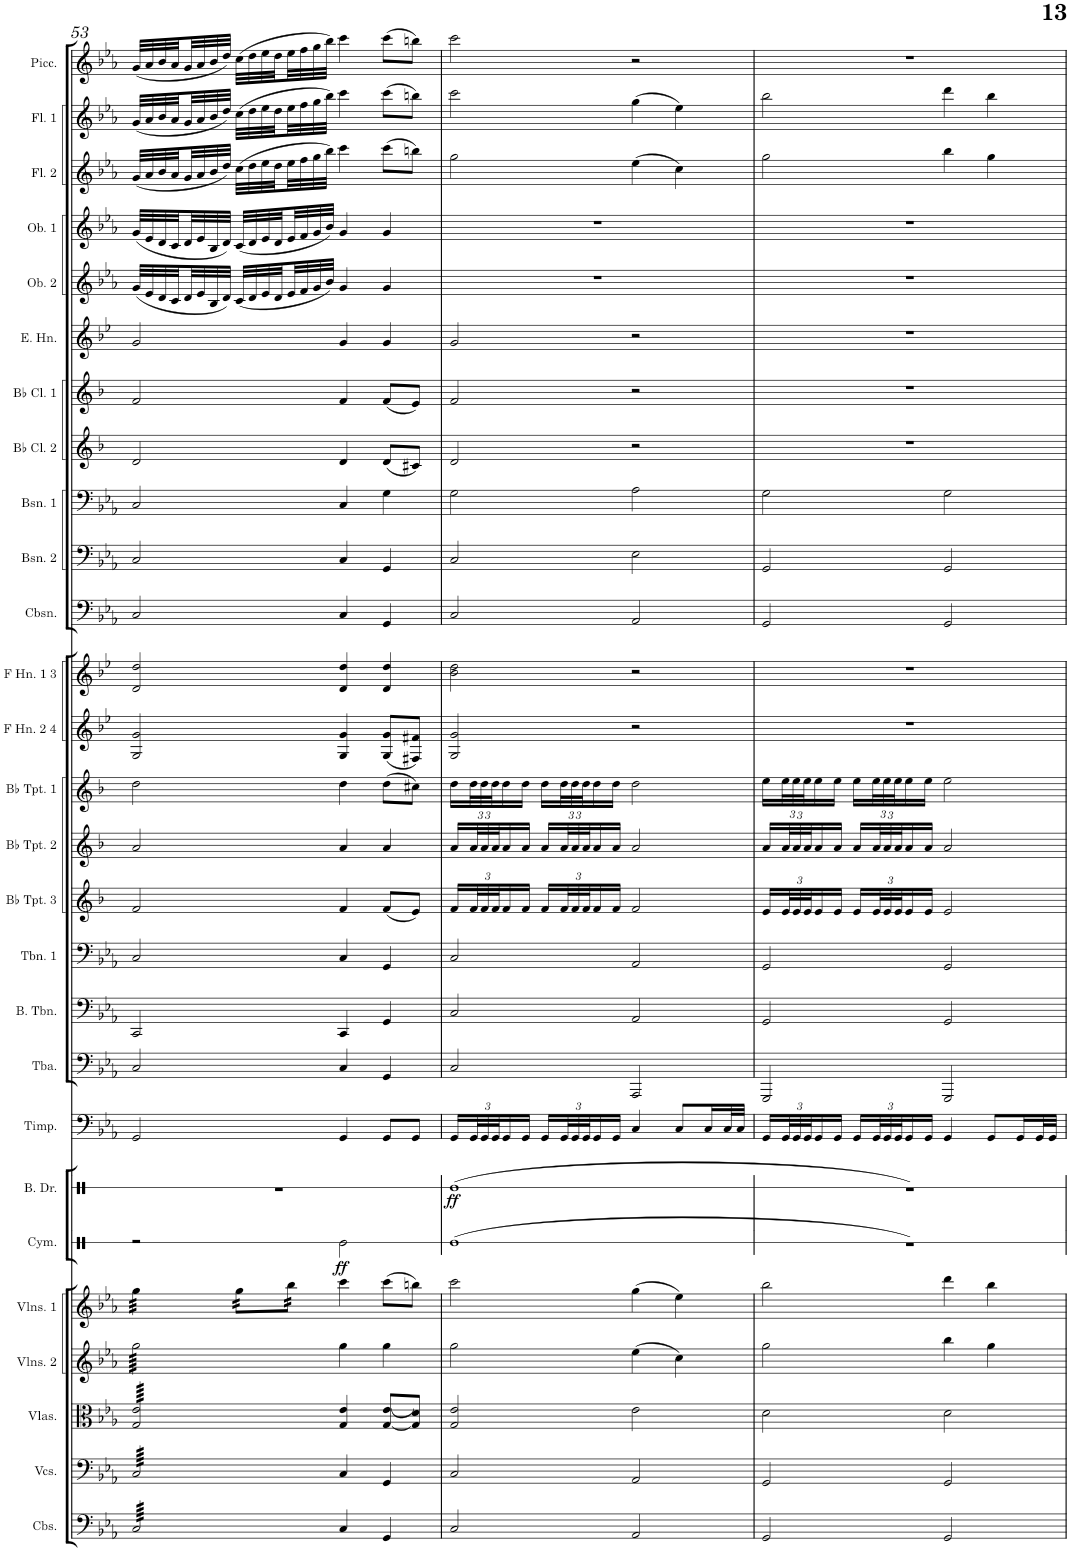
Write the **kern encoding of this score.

**kern	**kern	**kern	**kern	**kern	**kern	**dynam	**kern	**kern	**kern	**kern	**kern	**kern	**kern	**kern	**kern	**kern	**kern	**kern	**kern	**kern	**kern	**kern	**kern	**kern	**kern	**kern
*part26	*part25	*part24	*part23	*part22	*part21	*part21	*part20	*part19	*part18	*part17	*part16	*part15	*part14	*part13	*part12	*part11	*part10	*part9	*part8	*part7	*part6	*part5	*part4	*part3	*part2	*part1
*staff26	*staff25	*staff24	*staff23	*staff22	*staff21	*staff21	*staff20	*staff19	*staff18	*staff17	*staff16	*staff15	*staff14	*staff13	*staff12	*staff11	*staff10	*staff9	*staff8	*staff7	*staff6	*staff5	*staff4	*staff3	*staff2	*staff1
*I"Contrabasses	*I"Violoncellos	*I"Violas	*I"Violins 2	*I"Violins 1	*I"Bass Drum	*	*I"Timpani	*I"Tuba	*I"Bass Trombone	*I"Trombone 1	*I"Bb Trumpet 3	*I"Bb Trumpet 2	*I"Bb Trumpet 1	*I"F Horn 2 &amp; 4	*I"F Horn 1 &amp; 3	*I"Contrabassoon	*I"Bassoon 2	*I"Bassoon 1	*I"Bb Clarinet 2	*I"Bb Clarinet 1	*I"English Horn	*I"Oboe 2	*I"Oboe 1	*I"Flute 2	*I"Flute 1	*I"Piccolo
*I'Cbs.	*I'Vcs.	*I'Vlas.	*I'Vlns. 2	*I'Vlns. 1	*I'B. Dr.	*	*I'Timp.	*I'Tba.	*I'B. Tbn.	*I'Tbn. 1	*I'Bb Tpt. 3	*I'Bb Tpt. 2	*I'Bb Tpt. 1	*I'F Hn. 2 4	*I'F Hn. 1 3	*I'Cbsn.	*I'Bsn. 2	*I'Bsn. 1	*I'Bb Cl. 2	*I'Bb Cl. 1	*I'E. Hn.	*I'Ob. 2	*I'Ob. 1	*I'Fl. 2	*I'Fl. 1	*I'Picc.
!!LO:PB:g=z
*clefF4	*clefF4	*clefC3	*clefG2	*clefG2	*clefX	*	*clefF4	*clefF4	*clefF4	*clefF4	*clefG2	*clefG2	*clefG2	*clefG2	*clefG2	*clefF4	*clefF4	*clefF4	*clefG2	*clefG2	*clefG2	*clefG2	*clefG2	*clefG2	*clefG2	*clefG2
*Trd7c12	*	*	*	*	*	*	*	*	*	*	*Trd1c2	*Trd1c2	*Trd1c2	*Trd4c7	*Trd4c7	*Trd7c12	*	*	*Trd1c2	*Trd1c2	*Trd4c7	*	*	*	*	*Trd-7c-12
*k[b-e-a-]	*k[b-e-a-]	*k[b-e-a-]	*k[b-e-a-]	*k[b-e-a-]	*k[f#]	*	*k[b-e-a-]	*k[b-e-a-]	*k[b-e-a-]	*k[b-e-a-]	*k[b-]	*k[b-]	*k[b-]	*k[b-e-]	*k[b-e-]	*k[b-e-a-]	*k[b-e-a-]	*k[b-e-a-]	*k[b-]	*k[b-]	*k[b-e-]	*k[b-e-a-]	*k[b-e-a-]	*k[b-e-a-]	*k[b-e-a-]	*k[b-e-a-]
*M4/4	*M4/4	*M4/4	*M4/4	*M4/4	*M4/4	*	*M4/4	*M4/4	*M4/4	*M4/4	*M4/4	*M4/4	*M4/4	*M4/4	*M4/4	*M4/4	*M4/4	*M4/4	*M4/4	*M4/4	*M4/4	*M4/4	*M4/4	*M4/4	*M4/4	*M4/4
=53	=53	=53	=53	=53	=53	=53	=53	=53	=53	=53	=53	=53	=53	=53	=53	=53	=53	=53	=53	=53	=53	=53	=53	=53	=53	=53
*tremolo	*	*	*	*	*	*	*	*	*	*	*	*	*	*	*	*	*	*	*	*	*	*	*	*	*	*
*	*tremolo	*	*	*	*	*	*	*	*	*	*	*	*	*	*	*	*	*	*	*	*	*	*	*	*	*
*	*	*tremolo	*	*	*	*	*	*	*	*	*	*	*	*	*	*	*	*	*	*	*	*	*	*	*	*
*	*	*	*tremolo	*	*	*	*	*	*	*	*	*	*	*	*	*	*	*	*	*	*	*	*	*	*	*
*	*	*	*	*tremolo	*	*	*	*	*	*	*	*	*	*	*	*	*	*	*	*	*	*	*	*	*	*
64C/LLLL	64C/LLLL	64G/ 64e-/LLLL	64gg\LLLL	32gg\LLL	1r	.	2GG/	2C/	2CC/	2C/	2f/	2a/	2dd\	2G/ 2g/	2d/ 2dd/	2C/	2C/	2C/	2d/	2f/	2g/	(32g/LLL	(32g/LLL	(32g/LLL	(32g/LLL	(32g/LLL
64C/	64C/	64G/ 64e-/	64gg\	.	.	.	.	.	.	.	.	.	.	.	.	.	.	.	.	.	.	.	.	.	.	.
64C/	64C/	64G/ 64e-/	64gg\	32gg\	.	.	.	.	.	.	.	.	.	.	.	.	.	.	.	.	.	32e-/	32e-/	32a-/	32a-/	32a-/
64C/	64C/	64G/ 64e-/	64gg\	.	.	.	.	.	.	.	.	.	.	.	.	.	.	.	.	.	.	.	.	.	.	.
64C/	64C/	64G/ 64e-/	64gg\	32gg\	.	.	.	.	.	.	.	.	.	.	.	.	.	.	.	.	.	32d/	32d/	32b-/	32b-/	32b-/
64C/	64C/	64G/ 64e-/	64gg\	.	.	.	.	.	.	.	.	.	.	.	.	.	.	.	.	.	.	.	.	.	.	.
64C/	64C/	64G/ 64e-/	64gg\	32gg\	.	.	.	.	.	.	.	.	.	.	.	.	.	.	.	.	.	32c/	32c/	32a-/	32a-/	32a-/
64C/	64C/	64G/ 64e-/	64gg\	.	.	.	.	.	.	.	.	.	.	.	.	.	.	.	.	.	.	.	.	.	.	.
64C/	64C/	64G/ 64e-/	64gg\	32gg\	.	.	.	.	.	.	.	.	.	.	.	.	.	.	.	.	.	32d/	32d/	32g/	32g/	32g/
64C/	64C/	64G/ 64e-/	64gg\	.	.	.	.	.	.	.	.	.	.	.	.	.	.	.	.	.	.	.	.	.	.	.
64C/	64C/	64G/ 64e-/	64gg\	32gg\	.	.	.	.	.	.	.	.	.	.	.	.	.	.	.	.	.	32e-/	32e-/	32a-/	32a-/	32a-/
64C/	64C/	64G/ 64e-/	64gg\	.	.	.	.	.	.	.	.	.	.	.	.	.	.	.	.	.	.	.	.	.	.	.
64C/	64C/	64G/ 64e-/	64gg\	32gg\	.	.	.	.	.	.	.	.	.	.	.	.	.	.	.	.	.	32B-/	32B-/	32b-/	32b-/	32b-/
64C/	64C/	64G/ 64e-/	64gg\	.	.	.	.	.	.	.	.	.	.	.	.	.	.	.	.	.	.	.	.	.	.	.
64C/	64C/	64G/ 64e-/	64gg\	32gg\JJJ	.	.	.	.	.	.	.	.	.	.	.	.	.	.	.	.	.	32d/JJJ)	32d/JJJ)	32dd/JJJ)	32dd/JJJ)	32dd/JJJ)
64C/	64C/	64G/ 64e-/	64gg\	.	.	.	.	.	.	.	.	.	.	.	.	.	.	.	.	.	.	.	.	.	.	.
64C/	64C/	64G/ 64e-/	64gg\	32gg\LLL	.	.	.	.	.	.	.	.	.	.	.	.	.	.	.	.	.	(32c/LLL	(32c/LLL	(32cc\LLL	(32cc\LLL	(32cc\LLL
64C/	64C/	64G/ 64e-/	64gg\	.	.	.	.	.	.	.	.	.	.	.	.	.	.	.	.	.	.	.	.	.	.	.
64C/	64C/	64G/ 64e-/	64gg\	32gg\	.	.	.	.	.	.	.	.	.	.	.	.	.	.	.	.	.	32d/	32d/	32dd\	32dd\	32dd\
64C/	64C/	64G/ 64e-/	64gg\	.	.	.	.	.	.	.	.	.	.	.	.	.	.	.	.	.	.	.	.	.	.	.
64C/	64C/	64G/ 64e-/	64gg\	32gg\	.	.	.	.	.	.	.	.	.	.	.	.	.	.	.	.	.	32e-/	32e-/	32ee-\	32ee-\	32ee-\
64C/	64C/	64G/ 64e-/	64gg\	.	.	.	.	.	.	.	.	.	.	.	.	.	.	.	.	.	.	.	.	.	.	.
64C/	64C/	64G/ 64e-/	64gg\	32gg\	.	.	.	.	.	.	.	.	.	.	.	.	.	.	.	.	.	32d/	32d/	32dd\	32dd\	32dd\
64C/	64C/	64G/ 64e-/	64gg\	.	.	.	.	.	.	.	.	.	.	.	.	.	.	.	.	.	.	.	.	.	.	.
64C/	64C/	64G/ 64e-/	64gg\	32bb-\	.	.	.	.	.	.	.	.	.	.	.	.	.	.	.	.	.	32e-/	32e-/	32ee-\	32ee-\	32ee-\
64C/	64C/	64G/ 64e-/	64gg\	.	.	.	.	.	.	.	.	.	.	.	.	.	.	.	.	.	.	.	.	.	.	.
64C/	64C/	64G/ 64e-/	64gg\	32bb-\	.	.	.	.	.	.	.	.	.	.	.	.	.	.	.	.	.	32f/	32f/	32ff\	32ff\	32ff\
64C/	64C/	64G/ 64e-/	64gg\	.	.	.	.	.	.	.	.	.	.	.	.	.	.	.	.	.	.	.	.	.	.	.
64C/	64C/	64G/ 64e-/	64gg\	32bb-\	.	.	.	.	.	.	.	.	.	.	.	.	.	.	.	.	.	32g/	32g/	32gg\	32gg\	32gg\
64C/	64C/	64G/ 64e-/	64gg\	.	.	.	.	.	.	.	.	.	.	.	.	.	.	.	.	.	.	.	.	.	.	.
64C/	64C/	64G/ 64e-/	64gg\	32bb-\JJJ	.	.	.	.	.	.	.	.	.	.	.	.	.	.	.	.	.	32b-/JJJ)	32b-/JJJ)	32bb-\JJJ)	32bb-\JJJ)	32bb-\JJJ)
*	*	*	*	*Xtremolo	*	*	*	*	*	*	*	*	*	*	*	*	*	*	*	*	*	*	*	*	*	*
64C/JJJJ	64C/JJJJ	64G/ 64e-/JJJJ	64gg\JJJJ	.	.	.	.	.	.	.	.	.	.	.	.	.	.	.	.	.	.	.	.	.	.	.
*	*	*	*Xtremolo	*	*	*	*	*	*	*	*	*	*	*	*	*	*	*	*	*	*	*	*	*	*	*
*	*	*Xtremolo	*	*	*	*	*	*	*	*	*	*	*	*	*	*	*	*	*	*	*	*	*	*	*	*
*	*Xtremolo	*	*	*	*	*	*	*	*	*	*	*	*	*	*	*	*	*	*	*	*	*	*	*	*	*
*Xtremolo	*	*	*	*	*	*	*	*	*	*	*	*	*	*	*	*	*	*	*	*	*	*	*	*	*	*
4C/	4C/	4G/ 4e-/	4gg\	4ccc\	.	.	4GG/	4C/	4CC/	4C/	4f/	4a/	4dd\	4G/ 4g/	4d/ 4dd/	4C/	4C/	4C/	4d/	4f/	4g/	4g/	4g/	4ccc\	4ccc\	4ccc\
4GG/	4GG/	([8G/ 8e-/L	4gg\	(8ccc\L	.	.	8GG/L	4GG/	4GG/	4GG/	(8f/L	4a/	(8dd\L	(8G/ 8g/L	4d/ 4dd/	4GG/	4GG/	4G\	(8d/L	(8f/L	4g/	4g/	4g/	(8ccc\L	(8ccc\L	(8ccc\L
.	.	8G/] 8d/J)	.	8bbn\J)	.	.	8GG/J	.	.	.	8e/J)	.	8cc#X\J)	8F#X/ 8f#X/J)	.	.	.	.	8c#X/J)	8e/J)	.	.	.	8bbn\J)	8bbn\J)	8bbn\J)
=54	=54	=54	=54	=54	=54	=54	=54	=54	=54	=54	=54	=54	=54	=54	=54	=54	=54	=54	=54	=54	=54	=54	=54	=54	=54	=54
!	!	!	!	!	!	!LO:DY:b	!	!	!	!	!	!	!	!	!	!	!	!	!	!	!	!	!	!	!	!
2C/	2C/	2G/ 2e-/	2gg\	2ccc\	(1Re	ff	16GG/LL	2C/	2C/	2C/	16f/LL	16a/LL	16dd\LL	2G/ 2g/	2b-\ 2dd\	2C/	2C/	2G\	2d/	2f/	2g/	1r	1r	2gg\	2ccc\	2ccc\
*	*	*	*	*	*	*	*Xbrackettup	*	*	*	*Xbrackettup	*Xbrackettup	*Xbrackettup	*	*	*	*	*	*	*	*	*	*	*	*	*
.	.	.	.	.	.	.	48GG/L	.	.	.	48f/L	48a/L	48dd\L	.	.	.	.	.	.	.	.	.	.	.	.	.
.	.	.	.	.	.	.	48GG/	.	.	.	48f/	48a/	48dd\	.	.	.	.	.	.	.	.	.	.	.	.	.
.	.	.	.	.	.	.	48GG/J	.	.	.	48f/J	48a/J	48dd\J	.	.	.	.	.	.	.	.	.	.	.	.	.
.	.	.	.	.	.	.	16GG/	.	.	.	16f/	16a/	16dd\	.	.	.	.	.	.	.	.	.	.	.	.	.
.	.	.	.	.	.	.	16GG/JJ	.	.	.	16f/JJ	16a/JJ	16dd\JJ	.	.	.	.	.	.	.	.	.	.	.	.	.
.	.	.	.	.	.	.	16GG/LL	.	.	.	16f/LL	16a/LL	16dd\LL	.	.	.	.	.	.	.	.	.	.	.	.	.
.	.	.	.	.	.	.	48GG/L	.	.	.	48f/L	48a/L	48dd\L	.	.	.	.	.	.	.	.	.	.	.	.	.
.	.	.	.	.	.	.	48GG/	.	.	.	48f/	48a/	48dd\	.	.	.	.	.	.	.	.	.	.	.	.	.
.	.	.	.	.	.	.	48GG/J	.	.	.	48f/J	48a/J	48dd\J	.	.	.	.	.	.	.	.	.	.	.	.	.
.	.	.	.	.	.	.	16GG/	.	.	.	16f/	16a/	16dd\	.	.	.	.	.	.	.	.	.	.	.	.	.
.	.	.	.	.	.	.	16GG/JJ	.	.	.	16f/JJ	16a/JJ	16dd\JJ	.	.	.	.	.	.	.	.	.	.	.	.	.
2AA-/	2AA-/	2e-\	(4ee-\	(4gg\	.	.	4C/	2AAA-/	2AA-/	2AA-/	2f/	2a/	2dd\	2r	2r	2AA-/	2E-\	2A-\	2r	2r	2r	.	.	(4ee-\	(4gg\	2r
.	.	.	4cc\)	4ee-\)	.	.	8C/L	.	.	.	.	.	.	.	.	.	.	.	.	.	.	.	.	4cc\)	4ee-\)	.
.	.	.	.	.	.	.	16C/L	.	.	.	.	.	.	.	.	.	.	.	.	.	.	.	.	.	.	.
.	.	.	.	.	.	.	32C/L	.	.	.	.	.	.	.	.	.	.	.	.	.	.	.	.	.	.	.
.	.	.	.	.	.	.	32C/JJJ	.	.	.	.	.	.	.	.	.	.	.	.	.	.	.	.	.	.	.
=55	=55	=55	=55	=55	=55	=55	=55	=55	=55	=55	=55	=55	=55	=55	=55	=55	=55	=55	=55	=55	=55	=55	=55	=55	=55	=55
2GG/	2GG/	2d\	2gg\	2bb-\	1r)	.	16GG/LL	2GGG/	2GG/	2GG/	16e/LL	16a/LL	16ee\LL	1r	1r	2GG/	2GG/	2G\	1r	1r	1r	1r	1r	2gg\	2bb-\	1r
.	.	.	.	.	.	.	48GG/L	.	.	.	48e/L	48a/L	48ee\L	.	.	.	.	.	.	.	.	.	.	.	.	.
.	.	.	.	.	.	.	48GG/	.	.	.	48e/	48a/	48ee\	.	.	.	.	.	.	.	.	.	.	.	.	.
.	.	.	.	.	.	.	48GG/J	.	.	.	48e/J	48a/J	48ee\J	.	.	.	.	.	.	.	.	.	.	.	.	.
.	.	.	.	.	.	.	16GG/	.	.	.	16e/	16a/	16ee\	.	.	.	.	.	.	.	.	.	.	.	.	.
.	.	.	.	.	.	.	16GG/JJ	.	.	.	16e/JJ	16a/JJ	16ee\JJ	.	.	.	.	.	.	.	.	.	.	.	.	.
.	.	.	.	.	.	.	16GG/LL	.	.	.	16e/LL	16a/LL	16ee\LL	.	.	.	.	.	.	.	.	.	.	.	.	.
.	.	.	.	.	.	.	48GG/L	.	.	.	48e/L	48a/L	48ee\L	.	.	.	.	.	.	.	.	.	.	.	.	.
.	.	.	.	.	.	.	48GG/	.	.	.	48e/	48a/	48ee\	.	.	.	.	.	.	.	.	.	.	.	.	.
.	.	.	.	.	.	.	48GG/J	.	.	.	48e/J	48a/J	48ee\J	.	.	.	.	.	.	.	.	.	.	.	.	.
.	.	.	.	.	.	.	16GG/	.	.	.	16e/	16a/	16ee\	.	.	.	.	.	.	.	.	.	.	.	.	.
.	.	.	.	.	.	.	16GG/JJ	.	.	.	16e/JJ	16a/JJ	16ee\JJ	.	.	.	.	.	.	.	.	.	.	.	.	.
2GG/	2GG/	2d\	4bb-\	4ddd\	.	.	4GG/	2GGG/	2GG/	2GG/	2e/	2a/	2ee\	.	.	2GG/	2GG/	2G\	.	.	.	.	.	4bb-\	4ddd\	.
.	.	.	4gg\	4bb-\	.	.	8GG/L	.	.	.	.	.	.	.	.	.	.	.	.	.	.	.	.	4gg\	4bb-\	.
.	.	.	.	.	.	.	16GG/L	.	.	.	.	.	.	.	.	.	.	.	.	.	.	.	.	.	.	.
.	.	.	.	.	.	.	32GG/L	.	.	.	.	.	.	.	.	.	.	.	.	.	.	.	.	.	.	.
.	.	.	.	.	.	.	32GG/JJJ	.	.	.	.	.	.	.	.	.	.	.	.	.	.	.	.	.	.	.
=	=	=	=	=	=	=	=	=	=	=	=	=	=	=	=	=	=	=	=	=	=	=	=	=	=	=
*-	*-	*-	*-	*-	*-	*-	*-	*-	*-	*-	*-	*-	*-	*-	*-	*-	*-	*-	*-	*-	*-	*-	*-	*-	*-	*-
